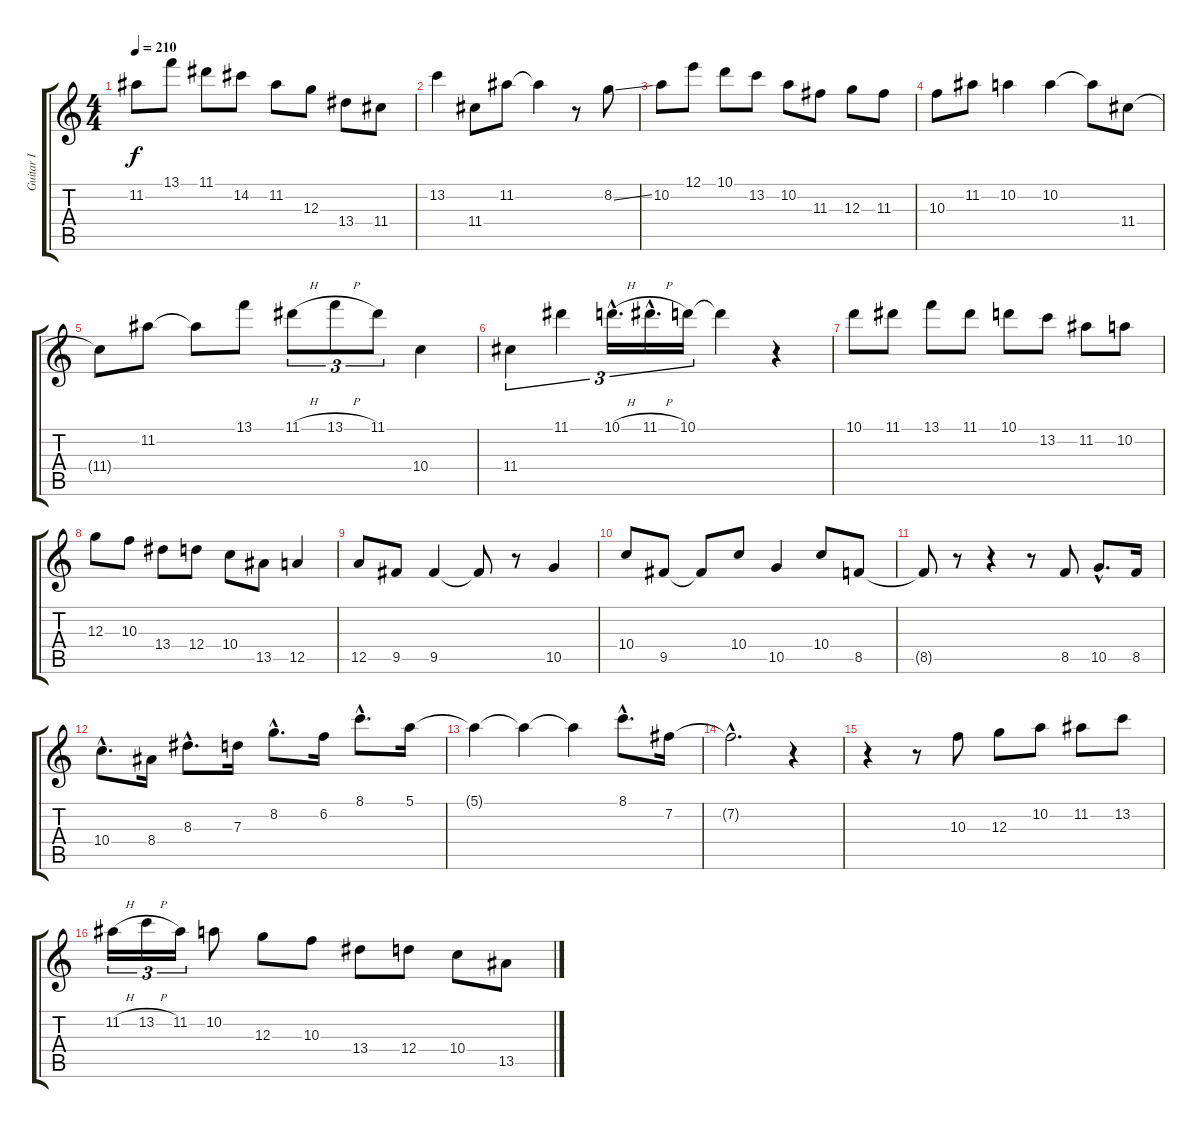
\track ("Guitar I" "Guitar I") {instrument acousticguitarsteel}
\staff {score tabs}
\tuning (E4 B3 G3 D3 A2 E2) {hide}
\ts (4 4)
\tempo 210
\clef g2
\ks c
11.2.8{dy f} 13.1.8 11.1.8 14.2.8 11.2.8 12.3.8 13.4.8 11.4.8 |
13.2.4 11.4.8 11.2.8 11.2{t}.4 r.8 8.2{ss}.8 |
10.2.8 12.1.8 10.1.8 13.2.8 10.2.8 11.3.8 12.3.8 11.3.8 |
10.3.8 11.2.8 10.2.4 10.2.4 10.2{t}.8 11.4.8 |
11.4{t}.8 11.2.8 11.2{t}.8 13.1.8 11.1{h}.8{tu (3 2)} 13.1{h}.8{tu (3 2)} 11.1.8{tu (3 2)} 10.4.4 |
11.4.4{tu (3 2)} 11.1.4{tu (3 2)} 10.1{h hac}.16{d tu (3 2)} 11.1{h hac}.16{d tu (3 2)} 10.1.16{tu (3 2)} 10.1{t}.4 r.4 |
10.1.8 11.1.8 13.1.8 11.1.8 10.1.8 13.2.8 11.2.8 10.2.8 |
12.3.8 10.3.8 13.4.8 12.4.8 10.4.8 13.5.8 12.5.4 |
12.5.8 9.5.8 9.5.4 9.5{t}.8 r.8 10.5.4 |
10.4.8 9.5.8 9.5{t}.8 10.4.8 10.5.4 10.4.8 8.5.8 |
8.5{t}.8 r.8 r.4 r.8 8.5.8 10.5{hac}.8{d} 8.5.16 |
10.4{hac}.8{d} 8.4.16 8.3{hac}.8{d} 7.3.16 8.2{hac}.8{d} 6.2.16 8.1{hac}.8{d} 5.1.16 |
5.1{t}.4 5.1{t}.4 5.1{t}.4 8.1{hac}.8{d} 7.2.16 |
7.2{hac t}.2{d} r.4 |
r.4 r.8 10.3.8 12.3.8 10.2.8 11.2.8 13.2.8 |
11.2{h}.16{tu (3 2)} 13.2{h}.16{tu (3 2)} 11.2.16{tu (3 2)} 10.2.8 12.3.8 10.3.8 13.4.8 12.4.8 10.4.8 13.5.8
